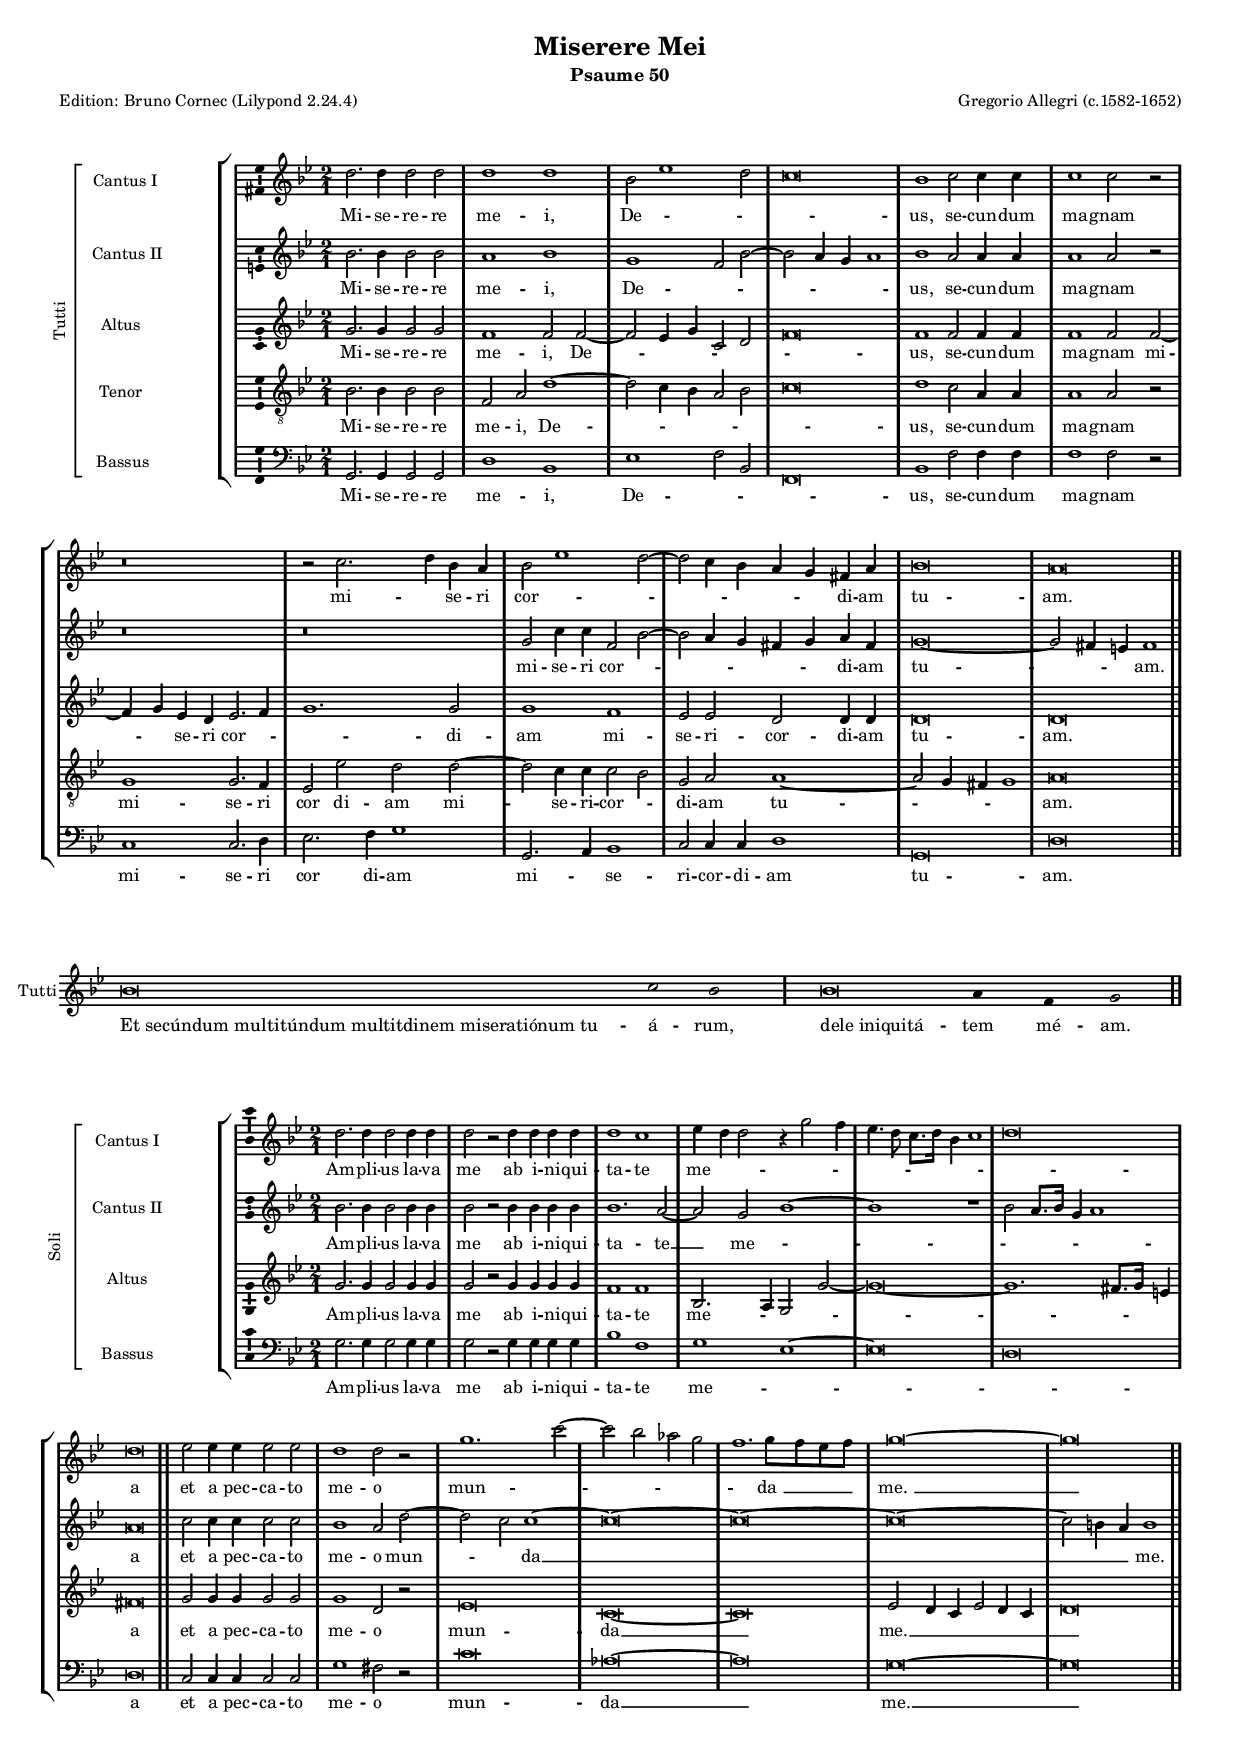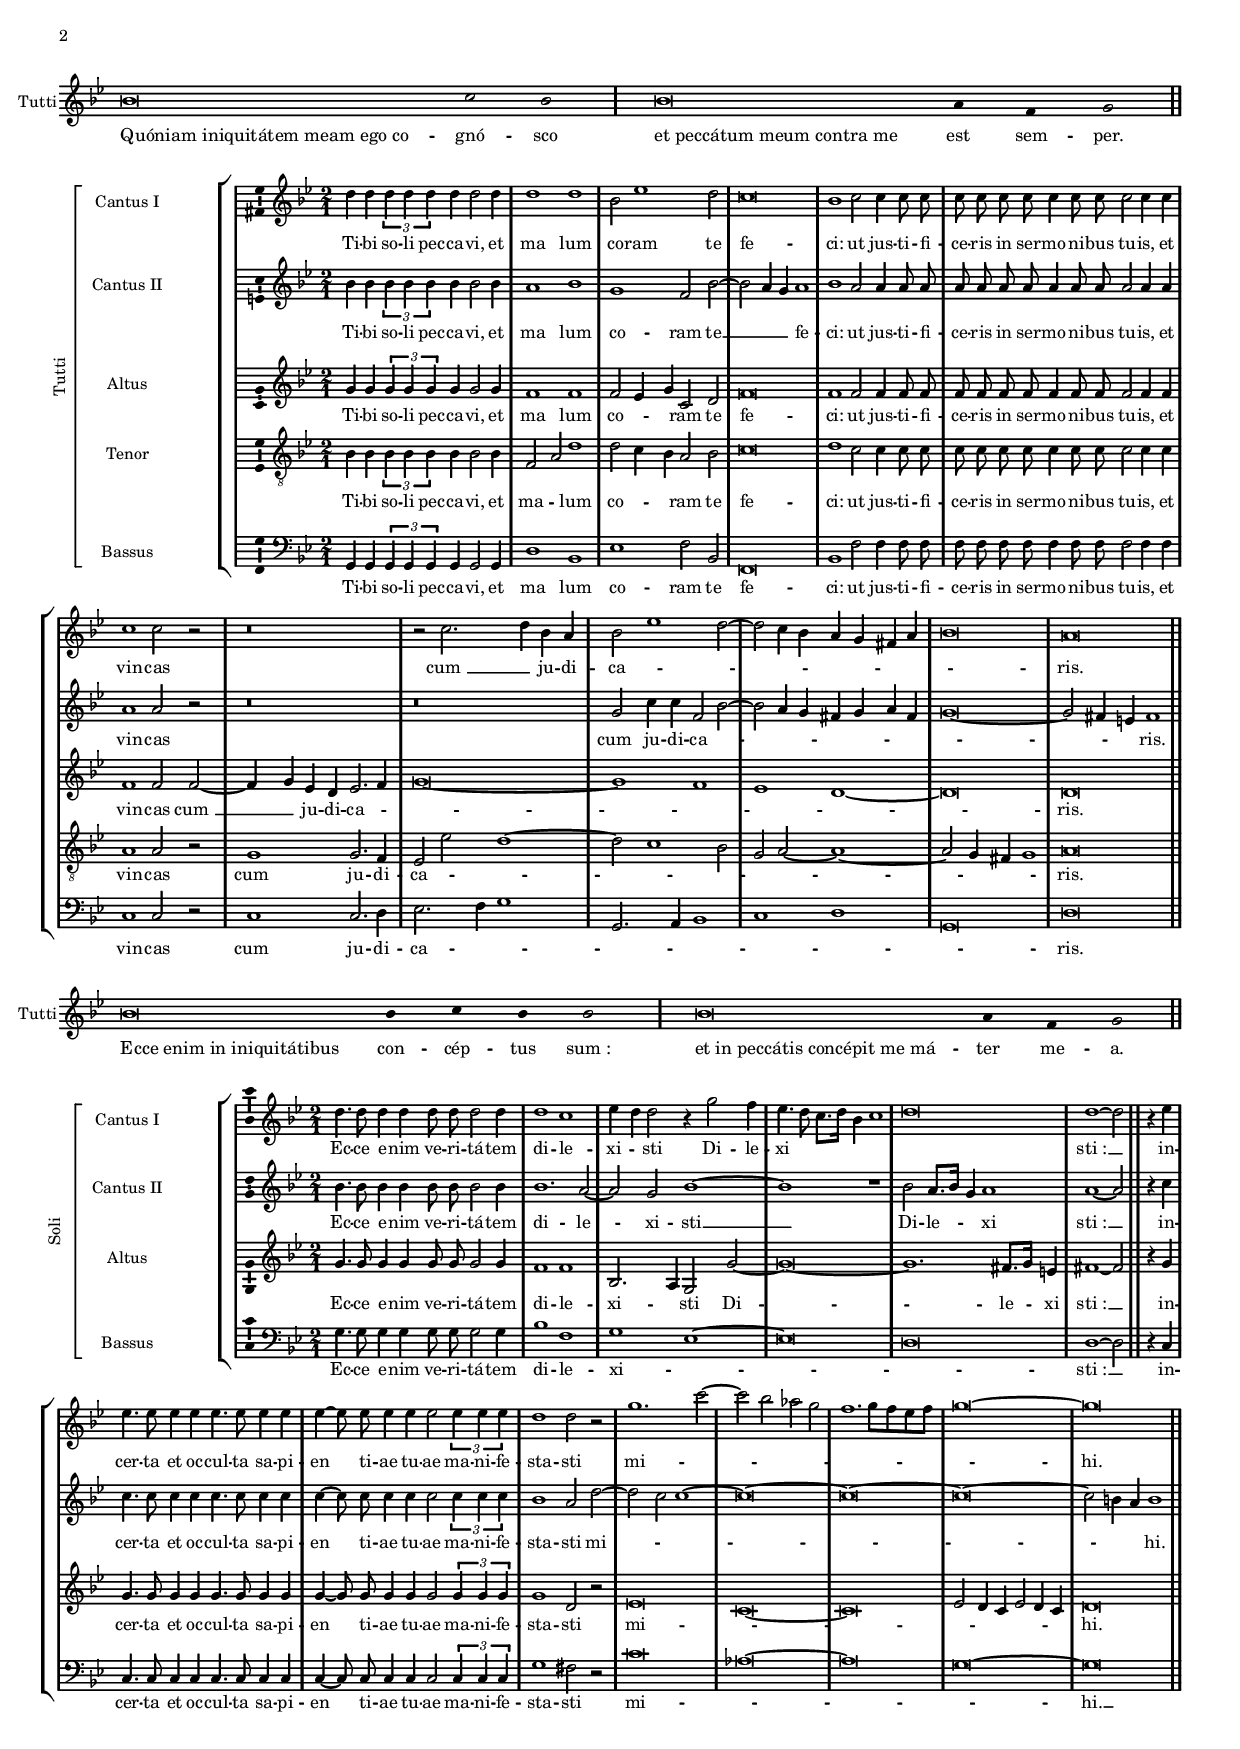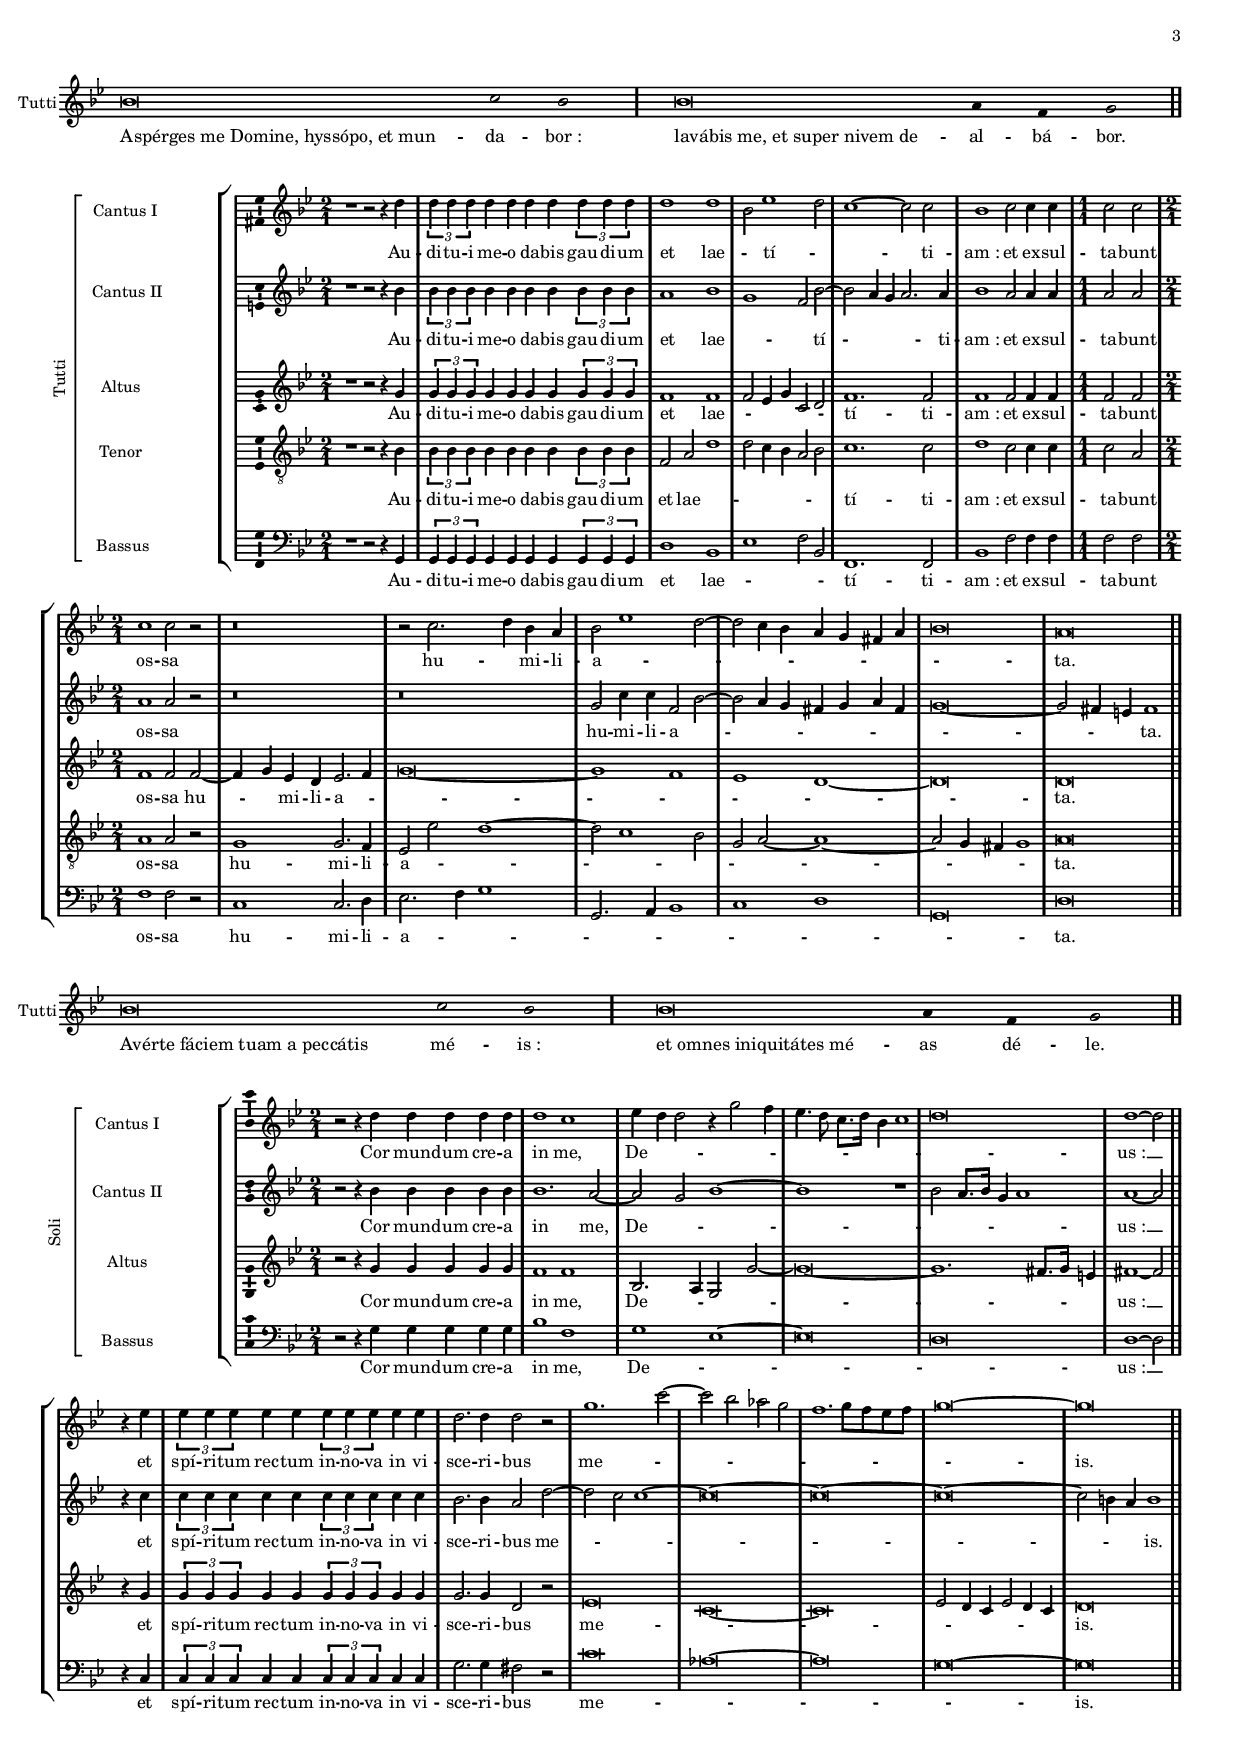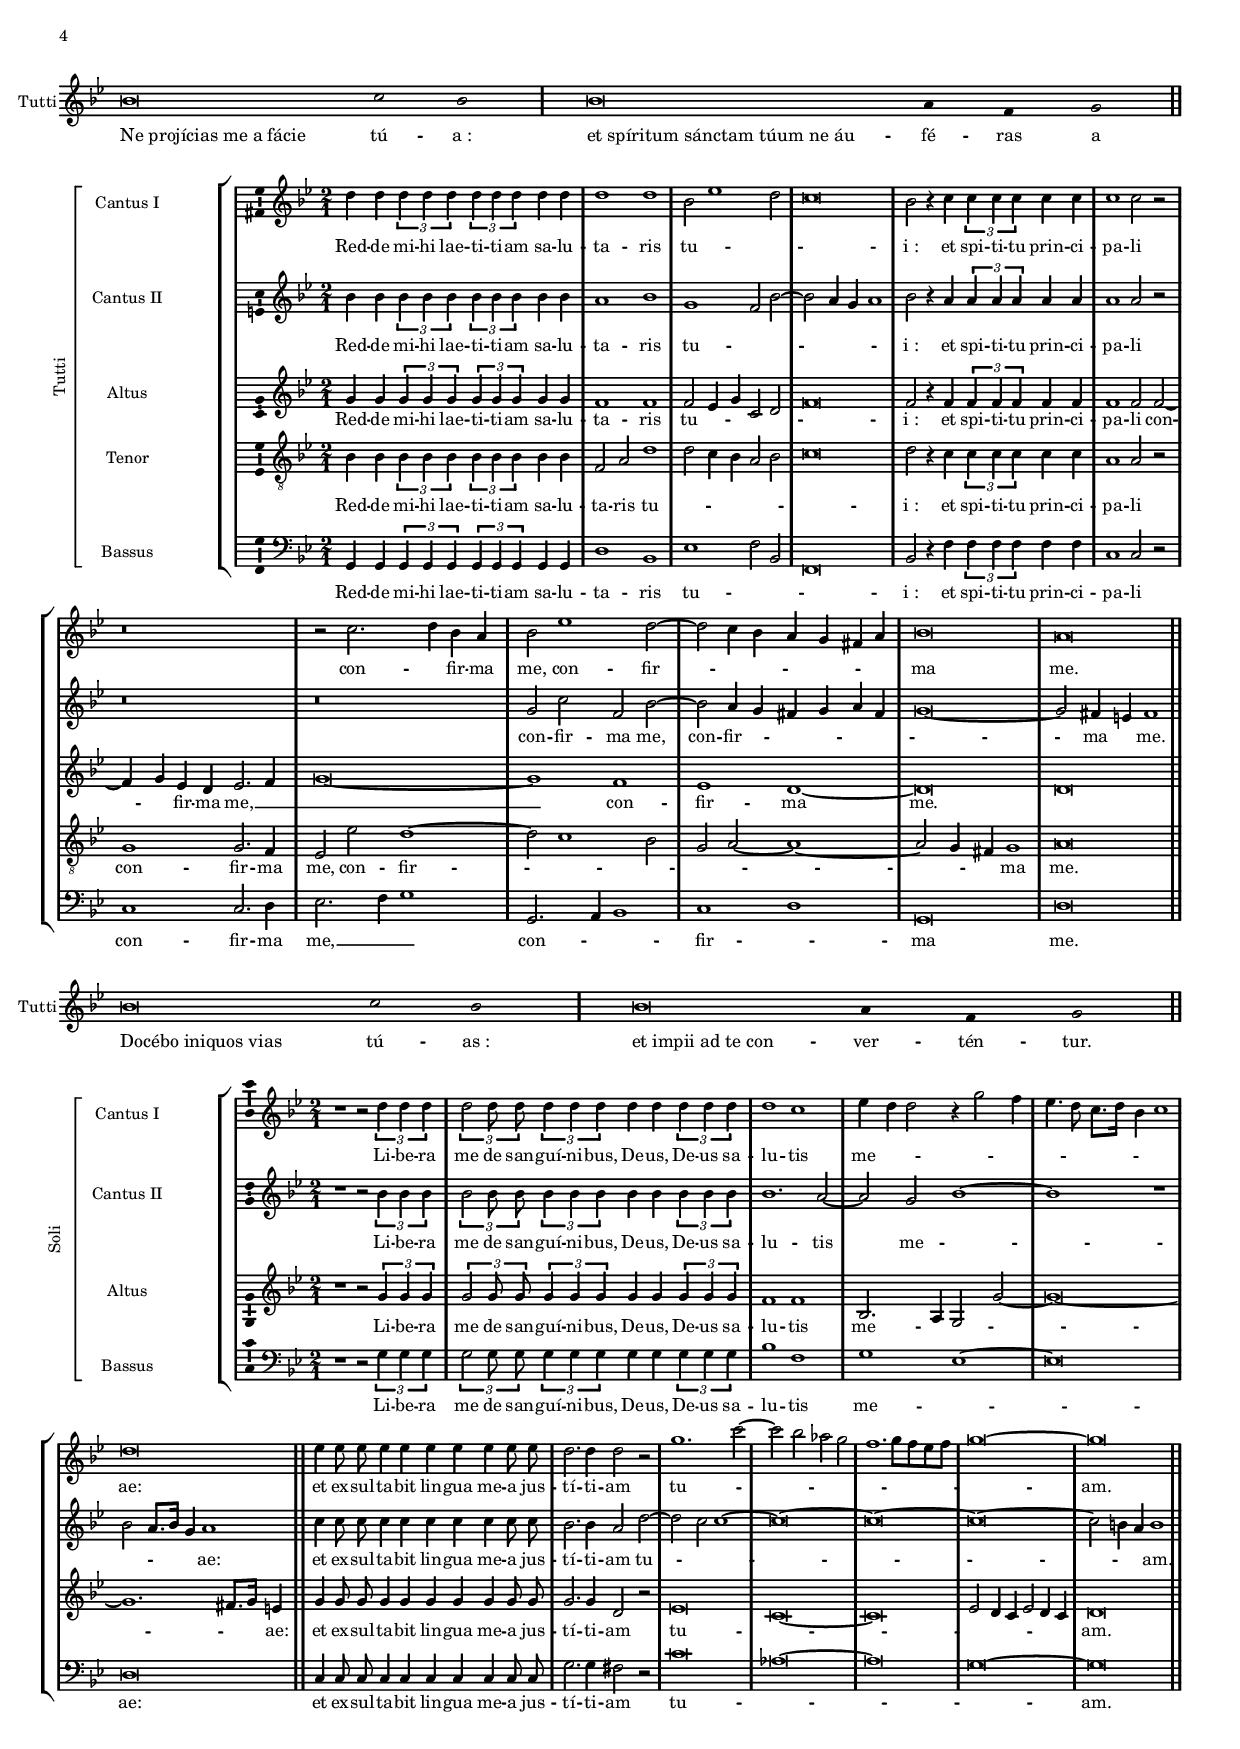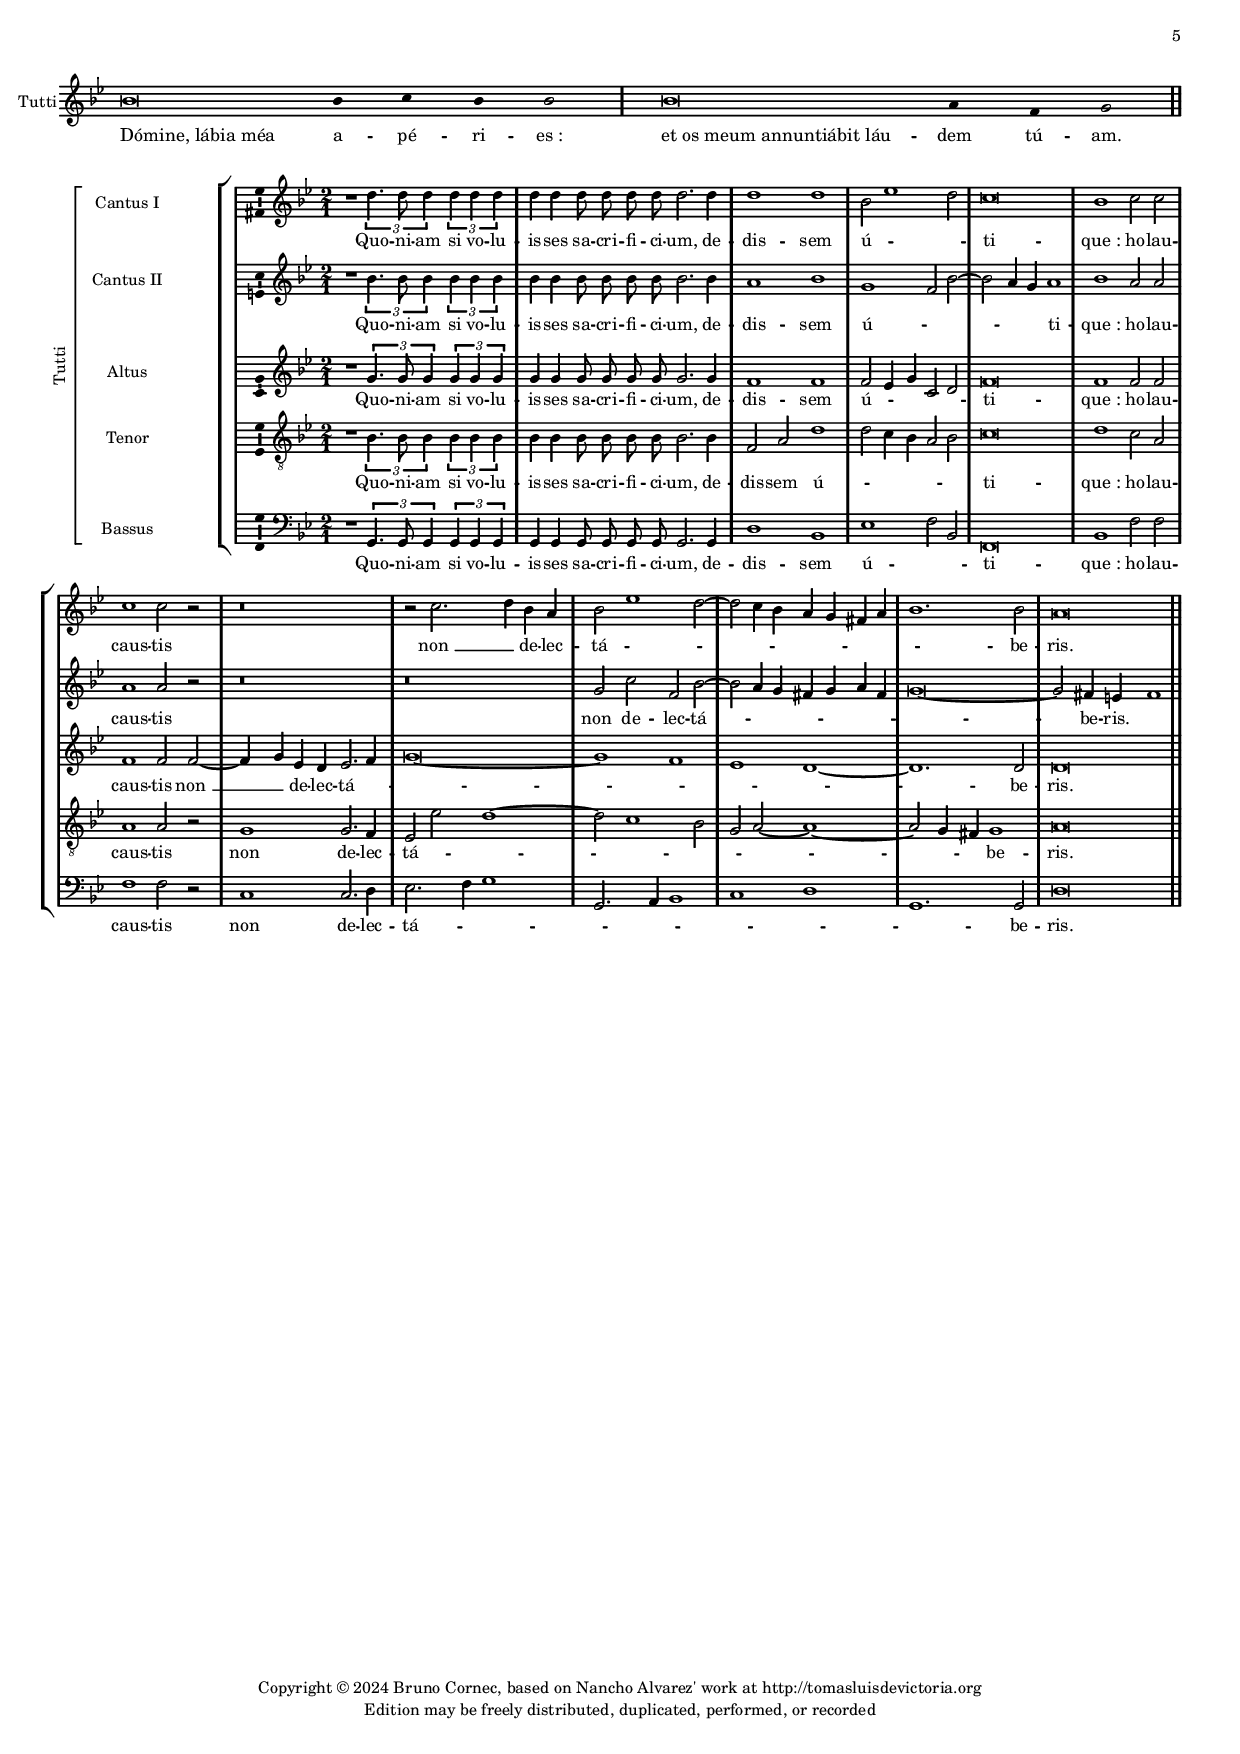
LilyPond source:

\version "2.24.2"
\pointAndClickOff
\include "gregorian.ly"
\include "italiano.ly"

#(define pieceArranger (string-append "Edition: Bruno Cornec (Lilypond " (lilypond-version) ")"))

\header {
    title = "Miserere Mei"
	subtitle = "Psaume 50"
	poet = \pieceArranger
	composer="Gregorio Allegri (c.1582-1652)"
	%opus = " "
    
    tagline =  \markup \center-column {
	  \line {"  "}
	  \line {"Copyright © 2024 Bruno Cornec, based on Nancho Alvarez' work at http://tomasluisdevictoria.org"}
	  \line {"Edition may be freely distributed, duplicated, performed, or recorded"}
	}
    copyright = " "
    }

#(set-global-staff-size 14)

\layout {
    \context { \Score
        skipBars = ##t
        autoBeaming = ##f
        }
    }

\markup \vspace #1 % change this value accordingly

global={ \key sol \minor \time 2/1 }
incipitwidth = 6

CICantusIVI=\relative do''{
  re2. re4 re2 re |
  re1 re |
  sib2 mib1 re2 |
  do\breve |
  sib1 do2 do4 do |
  do1 do2 r2 |
  r\breve
  r2 do2. re4 sib la |
  sib2 mib1 re2~ |
  re2 do4 sib la sol fad la |
  sib\breve |
  la\breve \bar "||" |
}

CICantusIIVI=\relative do''{
  sib2. sib4 sib2 sib |
  la1 sib1 |
  sol1 fa2 sib2~ |
  sib2 la4 sol la1 |
  sib1 la2 la4 la |
  la1 la2 r2 |
  r\breve |
  r\breve |
  sol2 do4 do fa,2 sib~ |
  sib2 la4 sol fad sol la fad |
  sol\breve~ |
  sol2 fad4 mi fad1 |
  }

CIAltusVI=\relative re'{
  sol2. sol4 sol2 sol |
  fa1 fa2 fa2~ |
  fa2 mib4 sol do,2 re |
  fa\breve |
  fa1 fa2 fa4 fa fa1 fa2 fa2~ |
  fa4 sol mib re mib2. fa4 |
  sol1. sol2 |
  sol1 fa |
  mib2 mib re re4 re |
  re\breve |
  re\breve |
  }

CITenorVI=\relative do'{
  sib2. sib4 sib2 sib |
  fa2 la re1~ |
  re2 do4 sib la2 sib |
  do\breve |
  re1 do2 la4 la |
  la1 la2 r|
  sol1 sol2. fa4 |
  mib2 mib' re re~ |
  re do4 do do2 sib |
  sol2 la la1~ |
  la2 sol4 fad sol1 |
  la\breve
	}
CIBassusVI=\relative do'{
  sol,2. sol4 sol2 sol |
  re'1 sib |
  mib1 fa2 sib, |
  fa\breve |
  sib1 fa'2 fa4 fa |
  fa1 fa2 r |
  do1 do2. re4 |
  mib2. fa4 sol1 |
  sol,2. la4 sib1 |
  do2 do4 do re1 |
  sol,\breve |
  re'\breve |
}

TCICantusIVI=\lyricmode{\set ignoreMelismata = ##t
"Mi" -- se -- "re" -- re me -- "i," 
De --\skip1 \skip1 \skip1 "us," 
se -- cun -- dum ma -- gnam
mi -- \skip1 se -- ri "cor" --\skip1 \skip1 \skip1 \skip1 \skip1 \skip1 \skip1 di -- "am" tu -- "am."
}
TCICantusIIVI=\lyricmode{\set ignoreMelismata = ##t
"Mi" -- se -- "re" -- re me -- "i,"
De --\skip1 \skip1 \skip1 \skip1 \skip1 \skip1 "us,"
se -- cun -- dum ma -- gnam
mi -- se -- ri "cor" --\skip1 \skip1 \skip1 \skip1 \skip1 \skip1 di -- "am" tu -- \skip1 \skip1 \skip1 "am."
}
TCIAltusVI=\lyricmode{\set ignoreMelismata = ##t
"Mi" -- se -- "re" -- re me -- "i," 
De --\skip1 \skip1 \skip1 \skip1 \skip1 \skip1 "us," 
se -- cun -- dum ma -- gnam
mi -- \skip1 \skip1 se -- ri "cor" --\skip1 \skip1 di -- "am" mi -- se -- ri -- cor -- di -- am tu -- "am."
}
TCITenorVI=\lyricmode{\set ignoreMelismata = ##t
"Mi" -- se -- "re" -- re me -- "i," 
De --\skip1 \skip1 \skip1 \skip1 \skip1 \skip1 "us," 
se -- cun -- dum ma -- gnam
mi -- se -- ri "cor" di -- "am" mi -- \skip1 se -- ri -- cor -- \skip1 di -- am tu -- \skip1 \skip1 \skip1 \skip1 "am."
}
TCIBassusVI=\lyricmode{\set ignoreMelismata = ##t
"Mi" -- se -- "re" -- re me -- "i," 
De -- \skip1 \skip1 \skip1 "us," 
se -- cun -- dum ma -- gnam
mi -- se -- ri "cor" di -- "am" mi -- \skip1 se -- ri -- cor -- di -- am tu -- "am."
}

CIICantusIVIII=\relative do''{
  re2. re4 re2 re4 re |
  re2 r2 re4 re re re|
  re1 do |
  mib4 re re2 r4 sol2 fa4 |
  mib4. re8 do8.[ re16] sib4 do1 |
  re\breve
  re\breve \bar "||" |
  mib2 mib4 mib mib2 mib2 |
  re1 re2 r|
  sol1. do2~
  do2 sib lab sol |
  fa1. sol8[ fa mib fa] |
  sol\breve~ |
  sol\breve \bar "||" |
}

CIICantusIIVIII=\relative do''{
  sib2. sib4 sib2 sib4 sib |
  sib2 r2 sib4 sib sib sib|
  sib1. la2~ |
  la2 sol sib1~ |
  sib1 r1 |
  sib2 la8.[ sib16] sol4 la1 |
  la\breve |
  do2 do4 do do2 do2 |
  sib1 la2 re~ |
  re do do1~ |
  do\breve~ |
  do\breve~ |
  do\breve~ |
  do2 si4 la si1 |
  }

CIIAltusVIII=\relative re'{
  sol2. sol4 sol2 sol4 sol |
  sol2 r2 sol4 sol sol sol|
  fa1 fa |
  sib,2. la4 sol2 sol'2~ |
  sol\breve~ |
  sol1. fad8.[ sol16] mi4 |
  fad\breve |
  sol2 sol4 sol sol2 sol2 |
  sol1 re2 r |
  mib\breve |
  do\breve~ |
  do\breve |
  mib2 re4 do mib2 re4 do |
  re\breve |
  }

CIIBassusVIII=\relative do'{
  sol2. sol4 sol2 sol4 sol |
  sol2 r2 sol4 sol sol sol|
  sib1 fa |
  sol1 mib~ |
  mib\breve |
  re\breve |
  re\breve |
  do2 do4 do do2 do2 |
  sol'1 fad2 r |
  do'\breve |
  lab\breve~ |
  lab\breve |
  sol\breve~ |
  sol\breve |
}

TCIICantusIVIII=\lyricmode{\set ignoreMelismata = ##t
Am -- pli -- us la -- va me 
ab i -- ni -- qui -- ta -- te me --\skip1 \skip1 \skip1 \skip1 \skip1 \skip1 \skip1 \skip1 \skip1 \skip1 \skip1 "a" 
et a pec -- "ca" -- to me -- o 
mun --\skip1 \skip1 \skip1 \skip1 \skip1 \skip1 "da " __\skip1 \skip1 \skip1 "me. " __\skip1
}

TCIICantusIIVIII=\lyricmode{\set ignoreMelismata = ##t
Am -- pli -- us la -- va me 
ab i -- ni -- qui -- ta -- te __\skip1 me --\skip1 \skip1 \skip1 \skip1 \skip1 \skip1 \skip1 "a" 
et a pec -- "ca" -- to me -- o 
mun --\skip1 \skip1 da __\skip1 \skip1 \skip1 \skip1 \skip1 \skip1 "me."
}

TCIIAltusVIII=\lyricmode{\set ignoreMelismata = ##t
Am -- pli -- us la -- va me 
ab i -- ni -- qui -- ta -- te me --\skip1 \skip1 \skip1 \skip1 \skip1 \skip1 \skip1 \skip1 "a" 
et a pec -- "ca" -- to me -- o 
mun -- da __\skip1 "me." __\skip1 \skip1 \skip1 \skip1 \skip1 \skip1
}

TCIIBassusVIII=\lyricmode{\set ignoreMelismata = ##t
Am -- pli -- us la -- va me 
ab i -- ni -- qui -- ta -- te me --\skip1 \skip1 \skip1 "a" 
et a pec -- "ca" -- to me -- o 
mun -- da __\skip1 "me." __\skip1
}

CICantusIVV=\relative do''{
  re4 re \tuplet 3/2 { re4 re re } re4 re2 re4 |
  re1 re |
  sib2 mib1 re2 |
  do\breve |
  sib1 do2 do4 do8 do |
  do8 do do do do4 do8 do do2 do4 do |
  do1 do2 r2 |
  r\breve
  r2 do2. re4 sib la |
  sib2 mib1 re2~ |
  re2 do4 sib la sol fad la |
  sib\breve |
  la\breve \bar "||" |
}

CICantusIIVV=\relative do''{
  sib4 sib \tuplet 3/2 { sib4 sib sib } sib4 sib2 sib4 |
  la1 sib |
  sol1 fa2 sib2~ |
  sib2 la4 sol la1 |
  sib1 la2 la4 la8 la |
  la8 la la la la4 la8 la la2 la4 la |
  la1 la2 r2 |
  r\breve |
  r\breve |
  sol2 do4 do fa,2 sib~ |
  sib2 la4 sol fad sol la fad |
  sol\breve~ |
  sol2 fad4 mi fad1 |
  }

CIAltusVV=\relative re'{
  sol4 sol \tuplet 3/2 { sol4 sol sol } sol4 sol2 sol4 |
  fa1 fa |
  fa2 mib4 sol do,2 re |
  fa\breve |
  fa1 fa2 fa4 fa8 fa|
  fa8 fa fa fa fa4 fa8 fa fa2 fa4 fa |
  fa1 fa2 fa~ |
  fa4 sol mib re mib2. fa4 |
  sol\breve~ |
  sol1 fa |
  mib1 re1~ |
  re\breve |
  re\breve |
  }

CITenorVV=\relative do'{
  sib4 sib \tuplet 3/2 { sib4 sib sib } sib4 sib2 sib4 |
  fa2 la re1 |
  re2 do4 sib la2 sib |
  do\breve |
  re1 do2 do4 do8 do |
  do8 do do do do4 do8 do do2 do4 do |
  la1 la2 r|
  sol1 sol2. fa4 |
  mib2 mib' re1~ |
  re2 do1 sib2 |
  sol2 la~ la1~ |
  la2 sol4 fad sol1 |
  la\breve
	}
CIBassusVV=\relative do'{
  sol,4 sol \tuplet 3/2 { sol4 sol sol } sol4 sol2 sol4 |
  re'1 sib |
  mib1 fa2 sib, |
  fa\breve |
  sib1 fa'2 fa4 fa8 fa|
  fa8 fa fa fa fa4 fa8 fa fa2 fa4 fa |
  do1 do2 r |
  do1 do2. re4 |
  mib2. fa4 sol1 |
  sol,2. la4 sib1 |
  do1 re1 |
  sol,\breve |
  re'\breve |
}

TCICantusIVV=\lyricmode{\set ignoreMelismata = ##t
"Ti" -- bi so -- li pec -- "ca" -- "vi," et ma lum co -- ram te fe -- "ci:"
ut jus -- ti -- fi -- ce -- ris in ser -- "mo" -- ni -- bus tu -- "is," et vin -- cas
"cum " __\skip1 ju -- di -- "ca" --\skip1 \skip1 \skip1 \skip1 \skip1 \skip1 \skip1 \skip1 \skip1 \skip1 "ris."
}
TCICantusIIVV=\lyricmode{\set ignoreMelismata = ##t
"Ti" -- bi so -- li pec -- "ca" -- "vi," et ma lum co -- ram te __\skip1 \skip1 \skip1 fe -- "ci:"
ut jus -- ti -- fi -- ce -- ris in ser -- "mo" -- ni -- bus tu -- "is," et vin -- cas
"cum " ju -- di -- "ca" --\skip1 \skip1 \skip1 \skip1 \skip1 \skip1 \skip1 \skip1 \skip1 \skip1 \skip1 \skip1 "ris."
}
TCIAltusVV=\lyricmode{\set ignoreMelismata = ##t
"Ti" -- bi so -- li pec -- "ca" -- "vi," et ma lum co -- \skip1 \skip1 ram te fe -- "ci:"
ut jus -- ti -- fi -- ce -- ris in ser -- "mo" -- ni -- bus tu -- "is," et vin -- cas
"cum " __\skip1 \skip1 ju -- di -- "ca" --\skip1 \skip1 \skip1 \skip1 \skip1 \skip1 \skip1 "ris."
}
TCITenorVV=\lyricmode{\set ignoreMelismata = ##t
"Ti" -- bi so -- li pec -- "ca" -- "vi," et ma -- \skip1 lum co -- \skip1 \skip1 ram te fe -- "ci:"
ut jus -- ti -- fi -- ce -- ris in ser -- "mo" -- ni -- bus tu -- "is," et vin -- cas
"cum " ju -- di -- "ca" --\skip1 \skip1 \skip1 \skip1 \skip1 \skip1 \skip1 \skip1 \skip1 \skip1 \skip1 \skip1 "ris."
}
TCIBassusVV=\lyricmode{\set ignoreMelismata = ##t
"Ti" -- bi so -- li pec -- "ca" -- "vi," et ma lum co -- ram te fe -- "ci:"
ut jus -- ti -- fi -- ce -- ris in ser -- "mo" -- ni -- bus tu -- "is," et vin -- cas
"cum " ju -- di -- "ca" --\skip1 \skip1 \skip1 \skip1 \skip1 \skip1 \skip1 \skip1 "ris."
}

CIICantusIVVII=\relative do''{
  re4. re8 re4 re re8 re re2 re4 |
  re1 do |
  mib4 re re2 r4 sol2 fa4 |
  mib4. re8 do8.[ re16] sib4 do1 |
  re\breve
  re1~ re2 \bar "||" |
  r4 mib mib4. mib8 mib4 mib mib4. mib8 mib4 mib mib4~ |
  mib8 mib8 mib4 mib mib2 \tuplet 3/2 { mib4 mib mib } |
  re1 re2 r|
  sol1. do2~
  do2 sib lab sol |
  fa1. sol8[ fa mib fa] |
  sol\breve~ |
  sol\breve \bar "||" |
}

CIICantusIIVVII=\relative do''{
  sib4. sib8 sib4 sib sib8 sib sib2 sib4 |
  sib1. la2~ |
  la2 sol sib1~ |
  sib1 r1 |
  sib2 la8.[ sib16] sol4 la1 |
  la1~ la2 |
  r4 do do4. do8 do4 do do4. do8 do4 do do4~ |
  do8 do8 do4 do do2 \tuplet 3/2 { do4 do do } |
  sib1 la2 re~ |
  re do do1~ |
  do\breve~ |
  do\breve~ |
  do\breve~ |
  do2 si4 la si1 |
}

CIIAltusVVII=\relative re'{
  sol4. sol8 sol4 sol sol8 sol sol2 sol4 |
  fa1 fa |
  sib,2. la4 sol2 sol'2~ |
  sol\breve~ |
  sol1. fad8.[ sol16] mi4 |
  fad1~ fad2 |
  r4 sol sol4. sol8 sol4 sol sol4. sol8 sol4 sol sol4~ |
  sol8 sol8 sol4 sol sol2 \tuplet 3/2 { sol4 sol sol } |
  sol1 re2 r |
  mib\breve |
  do\breve~ |
  do\breve |
  mib2 re4 do mib2 re4 do |
  re\breve |
}

CIIBassusVVII=\relative do'{
  sol4. sol8 sol4 sol sol8 sol sol2 sol4 |
  sib1 fa |
  sol1 mib~ |
  mib\breve |
  re\breve |
  re1~ re2 |
  r4 do do4. do8 do4 do do4. do8 do4 do do4~ |
  do8 do8 do4 do do2 \tuplet 3/2 { do4 do do } |
  sol'1 fad2 r |
  do'\breve |
  lab\breve~ |
  lab\breve |
  sol\breve~ |
  sol\breve |
}

TCIICantusIVVII=\lyricmode{\set ignoreMelismata = ##t
"Ec" -- ce e -- nim ve -- ri -- "tá" -- tem di -- le -- xi -- \skip1 sti 
Di -- le -- xi\skip1 \skip1 \skip1 \skip1 \skip1 \skip1 "sti :" __\skip1
in -- cer -- ta et oc -- cul -- ta sa -- pi -- en \skip1 -- ti -- ae tu -- ae ma -- ni -- fe -- "sta" -- sti 
mi --\skip1 \skip1 \skip1 \skip1 \skip1 \skip1 \skip1 \skip1 \skip1 \skip1 \skip1 "hi."
}
TCIICantusIIVVII=\lyricmode{\set ignoreMelismata = ##t
"Ec" -- ce e -- nim ve -- ri -- "tá" -- tem di -- le -- \skip1 xi -- sti __\skip1
Di -- le -- \skip1 \skip1 xi "sti :" __\skip1
in -- cer -- ta et oc -- cul -- ta sa -- pi -- en \skip1 -- ti -- ae tu -- ae ma -- ni -- fe -- "sta" -- sti 
mi --\skip1 \skip1 \skip1 \skip1 \skip1 \skip1 \skip1 \skip1 \skip1 "hi."
}
TCIIAltusVVII=\lyricmode{\set ignoreMelismata = ##t
"Ec" -- ce e -- nim ve -- ri -- "tá" -- tem di -- le -- xi -- \skip1 sti 
Di -- \skip1 \skip1 le -- \skip1 xi "sti :" __\skip1
in -- cer -- ta et oc -- cul -- ta sa -- pi -- en \skip1 -- ti -- ae tu -- ae ma -- ni -- fe -- "sta" -- sti 
mi --\skip1 \skip1 \skip1 \skip1 \skip1 \skip1 \skip1 \skip1 "hi."
}
TCIIBassusVVII=\lyricmode{\set ignoreMelismata = ##t
"Ec" -- ce e -- nim ve -- ri -- "tá" -- tem di -- le -- xi -- \skip1 \skip1 \skip1 "sti :" __\skip1 
in -- cer -- ta et oc -- cul -- ta sa -- pi -- en \skip1 -- ti -- ae tu -- ae ma -- ni -- fe -- "sta" -- sti 
mi --\skip1 \skip1 \skip1 "hi." __\skip1
}

CICantusIVIX=\relative do''{
  r1 r2 r4 re4 | 
  \tuplet 3/2 { re4 re re } re4 re re re \tuplet 3/2 { re4 re re }|
  re1 re |
  sib2 mib1 re2 |
  do1~ do2 do |
  sib1 do2 do4 do  |
  \time 1/1 do2 do |
  \time 2/1 do1 do2 r2 |
  r\breve
  r2 do2. re4 sib la |
  sib2 mib1 re2~ |
  re2 do4 sib la sol fad la |
  sib\breve |
  la\breve \bar "||" |
}

CICantusIIVIX=\relative do''{
  r1 r2 r4 sib4 | 
  \tuplet 3/2 { sib4 sib sib } sib4 sib sib sib \tuplet 3/2 { sib4 sib sib }|
  la1 sib |
  sol1 fa2 sib2~ |
  sib2 la4 sol la2. la4 |
  sib1 la2 la4 la  |
  \time 1/1 la2 la |
  \time 2/1 la1 la2 r2 |
  r\breve |
  r\breve |
  sol2 do4 do fa,2 sib~ |
  sib2 la4 sol fad sol la fad |
  sol\breve~ |
  sol2 fad4 mi fad1 |
  }

CIAltusVIX=\relative re'{
  r1 r2 r4 sol4 | 
  \tuplet 3/2 { sol4 sol sol } sol4 sol sol sol \tuplet 3/2 { sol4 sol sol }|
  fa1 fa |
  fa2 mib4 sol do,2 re |
  fa1. fa2 |
  fa1 fa2 fa4 fa  |
  \time 1/1 fa2 fa |
  \time 2/1 fa1 fa2 fa~ |
  fa4 sol mib re mib2. fa4 |
  sol\breve~ |
  sol1 fa |
  mib1 re1~ |
  re\breve |
  re\breve |
  }

CITenorVIX=\relative do'{
  r1 r2 r4 sib4 | 
  \tuplet 3/2 { sib4 sib sib } sib4 sib sib sib \tuplet 3/2 { sib4 sib sib }|
  fa2 la re1 |
  re2 do4 sib la2 sib |
  do1. do2 |
  re1 do2 do4 do  |
  \time 1/1 do2 la |
  \time 2/1 la1 la2 r2 |
  sol1 sol2. fa4 |
  mib2 mib' re1~ |
  re2 do1 sib2 |
  sol2 la~ la1~ |
  la2 sol4 fad sol1 |
  la\breve
	}
CIBassusVIX=\relative do'{
  r1 r2 r4 sol,4 | 
  \tuplet 3/2 { sol4 sol sol } sol4 sol sol sol \tuplet 3/2 { sol4 sol sol }|
  re'1 sib |
  mib1 fa2 sib, |
  fa1. fa2 |
  sib1 fa'2 fa4 fa  |
  \time 1/1 fa2 fa |
  \time 2/1 fa1 fa2 r2 |
  do1 do2. re4 |
  mib2. fa4 sol1 |
  sol,2. la4 sib1 |
  do1 re1 |
  sol,\breve |
  re'\breve |
}

TCICantusIVIX=\lyricmode{\set ignoreMelismata = ##t
"Au" -- di -- tu -- i me -- o da -- bis "gau" -- di -- um 
et "lae" --\skip1 "tí" --\skip1 \skip1 \skip1 ti -- "am :" 
et ex -- sul -- ta -- bunt os -- sa
hu --\skip1 mi -- li -- "a" --\skip1 \skip1 \skip1 \skip1 \skip1 \skip1 \skip1 \skip1 \skip1 \skip1 "ta."
}
TCICantusIIVIX=\lyricmode{\set ignoreMelismata = ##t
"Au" -- di -- tu -- i me -- o da -- bis "gau" -- di -- um 
et "lae" --\skip1 \skip1 "tí" --\skip1 \skip1 \skip1 \skip1 ti -- "am :" 
et ex -- sul -- ta -- bunt os -- sa
hu -- mi -- li -- "a" --\skip1 \skip1 \skip1 \skip1 \skip1 \skip1 \skip1 \skip1 \skip1 \skip1 \skip1 \skip1 "ta."
}
TCIAltusVIX=\lyricmode{\set ignoreMelismata = ##t
"Au" -- di -- tu -- i me -- o da -- bis "gau" -- di -- um 
et "lae" --\skip1 \skip1 \skip1 \skip1 \skip1 "tí" -- ti -- "am :" 
et ex -- sul -- ta -- bunt os -- sa
hu --\skip1 \skip1 mi -- li -- "a" --\skip1 \skip1 \skip1 \skip1 \skip1 \skip1 \skip1 "ta."
}
TCITenorVIX=\lyricmode{\set ignoreMelismata = ##t
"Au" -- di -- tu -- i me -- o da -- bis "gau" -- di -- um 
et "lae" --\skip1 \skip1 \skip1 \skip1 \skip1 \skip1 "tí" -- ti -- "am :" 
et ex -- sul -- ta -- bunt os -- sa
hu -- mi -- li -- "a" --\skip1 \skip1 \skip1 \skip1 \skip1 \skip1 \skip1 \skip1 \skip1 \skip1 \skip1 \skip1 "ta."
}
TCIBassusVIX=\lyricmode{\set ignoreMelismata = ##t
"Au" -- di -- tu -- i me -- o da -- bis "gau" -- di -- um 
et "lae" --\skip1 \skip1 \skip1 "tí" -- ti -- "am :" 
et ex -- sul -- ta -- bunt os -- sa
hu -- mi -- li -- "a" --\skip1 \skip1 \skip1 \skip1 \skip1 \skip1 \skip1 \skip1 "ta."
}

CIICantusIVXI=\relative do''{
  r2 r4 re re re re re |
  re1 do |
  mib4 re re2 r4 sol2 fa4 |
  mib4. re8 do8.[ re16] sib4 do1 |
  re\breve
  re1~ re2 \bar "||" |
  r4 mib \tuplet 3/2 { mib4 mib mib } mib4 mib \tuplet 3/2 { mib4 mib mib } mib4 mib |
  re2. re4 re2 r2|
  sol1. do2~
  do2 sib lab sol |
  fa1. sol8[ fa mib fa] |
  sol\breve~ |
  sol\breve \bar "||" |
}

CIICantusIIVXI=\relative do''{
  r2 r4 sib sib sib sib sib |
  sib1. la2~ |
  la2 sol sib1~ |
  sib1 r1 |
  sib2 la8.[ sib16] sol4 la1 |
  la1~ la2 |
  r4 do \tuplet 3/2 { do4 do do } do4 do \tuplet 3/2 { do4 do do } do4 do |
  sib2. sib4 la2 re~ |
  re do do1~ |
  do\breve~ |
  do\breve~ |
  do\breve~ |
  do2 si4 la si1 |
}

CIIAltusVXI=\relative re'{
  r2 r4 sol sol sol sol sol |
  fa1 fa |
  sib,2. la4 sol2 sol'2~ |
  sol\breve~ |
  sol1. fad8.[ sol16] mi4 |
  fad1~ fad2 |
  r4 sol \tuplet 3/2 { sol4 sol sol } sol4 sol \tuplet 3/2 { sol4 sol sol } sol4 sol |
  sol2. sol4 re2 r |
  mib\breve |
  do\breve~ |
  do\breve |
  mib2 re4 do mib2 re4 do |
  re\breve |
}

CIIBassusVXI=\relative do'{
  r2 r4 sol sol sol sol sol |
  sib1 fa |
  sol1 mib~ |
  mib\breve |
  re\breve |
  re1~ re2 |
  r4 do \tuplet 3/2 { do4 do do } do4 do \tuplet 3/2 { do4 do do } do4 do |
  sol'2. sol4 fad2 r |
  do'\breve |
  lab\breve~ |
  lab\breve |
  sol\breve~ |
  sol\breve |
}

TCIICantusIVXI=\lyricmode{\set ignoreMelismata = ##t
"Cor" mun -- dum cre -- a in "me," De --\skip1 \skip1 \skip1 \skip1 \skip1 \skip1 \skip1 \skip1 \skip1 \skip1 \skip1 "us :" __\skip1 
et "spí" -- ri -- tum rec -- tum in -- no -- va in vi -- "sce" -- ri -- bus me --\skip1 \skip1 \skip1 \skip1 \skip1 \skip1 \skip1 \skip1 \skip1 \skip1 \skip1 "is."
}
TCIICantusIIVXI=\lyricmode{\set ignoreMelismata = ##t
"Cor" mun -- dum cre -- a in "me," De --\skip1 \skip1 \skip1 \skip1 \skip1 \skip1 \skip1 \skip1 "us :" __\skip1 
et "spí" -- ri -- tum rec -- tum in -- no -- va in vi -- "sce" -- ri -- bus me --\skip1 \skip1 \skip1 \skip1 \skip1 \skip1 \skip1 \skip1 \skip1 "is."
}
TCIIAltusVXI=\lyricmode{\set ignoreMelismata = ##t
"Cor" mun -- dum cre -- a in "me," De --\skip1 \skip1 \skip1 \skip1 \skip1 \skip1 \skip1 \skip1 "us :" __\skip1 
et "spí" -- ri -- tum rec -- tum in -- no -- va in vi -- "sce" -- ri -- bus me --\skip1 \skip1 \skip1 \skip1 \skip1 \skip1 \skip1 \skip1 "is."
}
TCIIBassusVXI=\lyricmode{\set ignoreMelismata = ##t
"Cor" mun -- dum cre -- a in "me," De --\skip1 \skip1 \skip1 "us :" __\skip1 
et "spí" -- ri -- tum rec -- tum in -- no -- va in vi -- "sce" -- ri -- bus me --\skip1 \skip1 \skip1 "is."
}

CICantusIVXIII=\relative do''{
  re4 re \tuplet 3/2 { re4 re re } \tuplet 3/2 { re4 re re } re4 re |
  re1 re |
  sib2 mib1 re2 |
  do\breve |
  sib2 r4 do \tuplet 3/2 { do4 do do } do4 do |
  do1 do2 r2 |
  r\breve
  r2 do2. re4 sib la |
  sib2 mib1 re2~ |
  re2 do4 sib la sol fad la |
  sib\breve |
  la\breve \bar "||" |
}

CICantusIIVXIII=\relative do''{
  sib4 sib \tuplet 3/2 { sib4 sib sib } \tuplet 3/2 { sib4 sib sib } sib4 sib |
  la1 sib |
  sol1 fa2 sib2~ |
  sib2 la4 sol la1 |
  sib2 r4 la \tuplet 3/2 { la4 la la } la4 la |
  la1 la2 r2 |
  r\breve |
  r\breve |
  sol2 do fa, sib~ |
  sib2 la4 sol fad sol la fad |
  sol\breve~ |
  sol2 fad4 mi fad1 |
  }

CIAltusVXIII=\relative re'{
  sol4 sol \tuplet 3/2 { sol4 sol sol } \tuplet 3/2 { sol4 sol sol } sol4 sol |
  fa1 fa |
  fa2 mib4 sol do,2 re |
  fa\breve |
  fa2 r4 fa \tuplet 3/2 { fa4 fa fa } fa4 fa |
  fa1 fa2 fa~ |
  fa4 sol mib re mib2. fa4 |
  sol\breve~ |
  sol1 fa |
  mib1 re1~ |
  re\breve |
  re\breve |
  }

CITenorVXIII=\relative do'{
  sib4 sib \tuplet 3/2 { sib4 sib sib } \tuplet 3/2 { sib4 sib sib } sib4 sib |
  fa2 la re1 |
  re2 do4 sib la2 sib |
  do\breve |
  re2 r4 do \tuplet 3/2 { do4 do do } do4 do |
  la1 la2 r|
  sol1 sol2. fa4 |
  mib2 mib' re1~ |
  re2 do1 sib2 |
  sol2 la~ la1~ |
  la2 sol4 fad sol1 |
  la\breve
	}
CIBassusVXIII=\relative do'{
  sol,4 sol \tuplet 3/2 { sol4 sol sol } \tuplet 3/2 { sol4 sol sol } sol4 sol |
  re'1 sib |
  mib1 fa2 sib, |
  fa\breve |
  sib2 r4 fa' \tuplet 3/2 { fa4 fa fa } fa4 fa |
  do1 do2 r |
  do1 do2. re4 |
  mib2. fa4 sol1 |
  sol,2. la4 sib1 |
  do1 re1 |
  sol,\breve |
  re'\breve |
}

TCICantusIVXIII=\lyricmode{\set ignoreMelismata = ##t
"Red" -- de mi -- hi "lae" -- "ti" -- ti -- am sa -- lu -- "ta" -- ris tu --\skip1 \skip1 \skip1 "i :" 
et "spi" -- ti -- tu prin -- ci -- "pa" -- li con --\skip1 "fir" -- ma "me," con -- "fir" --\skip1 \skip1 \skip1 \skip1 \skip1 \skip1 \skip1 ma "me."
}
TCICantusIIVXIII=\lyricmode{\set ignoreMelismata = ##t
"Red" -- de mi -- hi "lae" -- "ti" -- ti -- am sa -- lu -- "ta" -- ris tu --\skip1 \skip1 \skip1 \skip1 \skip1 \skip1 "i :" 
et "spi" -- ti -- tu prin -- ci -- "pa" -- li con -- "fir" -- ma "me," con -- "fir" --\skip1 \skip1 \skip1 \skip1 \skip1 \skip1 \skip1 ma \skip1 "me."
}
TCIAltusVXIII=\lyricmode{\set ignoreMelismata = ##t
"Red" -- de mi -- hi "lae" -- "ti" -- ti -- am sa -- lu -- "ta" -- ris tu --\skip1 \skip1 \skip1 \skip1 \skip1 "i :" 
et "spi" -- ti -- tu prin -- ci -- "pa" -- li con --\skip1 \skip1 "fir" -- ma "me," __\skip1 \skip1 \skip1 con -- "fir" -- ma "me."
}
TCITenorVXIII=\lyricmode{\set ignoreMelismata = ##t
"Red" -- de mi -- hi "lae" -- "ti" -- ti -- am sa -- lu -- "ta" -- ris tu --\skip1 \skip1 \skip1 \skip1 \skip1 \skip1   "i :" 
et "spi" -- ti -- tu prin -- ci -- "pa" -- li con -- "fir" -- ma "me," con -- "fir" --\skip1 \skip1 \skip1 \skip1 \skip1 \skip1 \skip1 \skip1 \skip1 ma "me."
}
TCIBassusVXIII=\lyricmode{\set ignoreMelismata = ##t
"Red" -- de mi -- hi "lae" -- "ti" -- ti -- am sa -- lu -- "ta" -- ris tu --\skip1 \skip1 \skip1 "i :" 
et "spi" -- ti -- tu prin -- ci -- "pa" -- li con -- "fir" -- ma "me," __\skip1 \skip1 con -- \skip1 \skip1 "fir" --\skip1 ma "me."
}

CIICantusIVXV=\relative do''{
  r1 r2 \tuplet 3/2 { re4 re re } | 
  \tuplet 3/2 { re2 re8 re } \tuplet 3/2 { re4 re re } re4 re \tuplet 3/2 { re4 re re } |
  re1 do |
  mib4 re re2 r4 sol2 fa4 |
  mib4. re8 do8.[ re16] sib4 do1 |
  re\breve \bar "||" |
  mib4 mib8 mib mib4 mib mib mib mib mib8 mib |
  re2. re4 re2 r2|
  sol1. do2~
  do2 sib lab sol |
  fa1. sol8[ fa mib fa] |
  sol\breve~ |
  sol\breve \bar "||" |
}

CIICantusIIVXV=\relative do''{
  r1 r2 \tuplet 3/2 { sib4 sib sib } | 
  \tuplet 3/2 { sib2 sib8 sib } \tuplet 3/2 { sib4 sib sib } sib4 sib \tuplet 3/2 { sib4 sib sib } |
  sib1. la2~ |
  la2 sol sib1~ |
  sib1 r1 |
  sib2 la8.[ sib16] sol4 la1 |
  do4 do8 do do4 do do do do do8 do |
  sib2. sib4 la2 re~ |
  re do do1~ |
  do\breve~ |
  do\breve~ |
  do\breve~ |
  do2 si4 la si1 |
}

CIIAltusVXV=\relative re'{
  r1 r2 \tuplet 3/2 { sol4 sol sol } | 
  \tuplet 3/2 { sol2 sol8 sol } \tuplet 3/2 { sol4 sol sol } sol4 sol \tuplet 3/2 { sol4 sol sol } |
  fa1 fa |
  sib,2. la4 sol2 sol'2~ |
  sol\breve~ |
  sol1. fad8.[ sol16] mi4 |
  sol4 sol8 sol sol4 sol sol sol sol sol8 sol |
  sol2. sol4 re2 r |
  mib\breve |
  do\breve~ |
  do\breve |
  mib2 re4 do mib2 re4 do |
  re\breve |
}

CIIBassusVXV=\relative do'{
  r1 r2 \tuplet 3/2 { sol4 sol sol } | 
  \tuplet 3/2 { sol2 sol8 sol } \tuplet 3/2 { sol4 sol sol } sol4 sol \tuplet 3/2 { sol4 sol sol } |
  sib1 fa |
  sol1 mib~ |
  mib\breve |
  re\breve |
  do4 do8 do do4 do do do do do8 do |
  sol'2. sol4 fad2 r |
  do'\breve |
  lab\breve~ |
  lab\breve |
  sol\breve~ |
  sol\breve |
}

TCIICantusIVXV=\lyricmode{\set ignoreMelismata = ##t
Li -- be -- ra me de san -- guí -- ni -- bus, De -- us, De -- us sa -- "lu" -- tis me --\skip1 \skip1 \skip1 \skip1 \skip1 \skip1 \skip1 \skip1 \skip1 \skip1 "ae:" 
et ex -- sul -- ta -- bit lin -- gua me -- a jus -- "tí" -- ti -- am tu --\skip1 \skip1 \skip1 \skip1 \skip1 \skip1 \skip1 \skip1 \skip1 \skip1 \skip1 "am."
}
TCIICantusIIVXV=\lyricmode{\set ignoreMelismata = ##t
Li -- be -- ra me de san -- guí -- ni -- bus, De -- us, De -- us sa -- "lu" -- tis \skip1 me --\skip1 \skip1 \skip1 \skip1 \skip1 \skip1 "ae:" 
et ex -- sul -- ta -- bit lin -- gua me -- a jus -- "tí" -- ti -- am tu --\skip1 \skip1 \skip1 \skip1 \skip1 \skip1 \skip1 \skip1 \skip1 "am."
}
TCIIAltusVXV=\lyricmode{\set ignoreMelismata = ##t
Li -- be -- ra me de san -- guí -- ni -- bus, De -- us, De -- us sa -- "lu" -- tis me --\skip1 \skip1 \skip1 \skip1 \skip1 \skip1 \skip1 "ae:" 
et ex -- sul -- ta -- bit lin -- gua me -- a jus -- "tí" -- ti -- am tu --\skip1 \skip1 \skip1 \skip1 \skip1 \skip1 \skip1 \skip1 "am."
}
TCIIBassusVXV=\lyricmode{\set ignoreMelismata = ##t
Li -- be -- ra me de san -- guí -- ni -- bus, De -- us, De -- us sa -- "lu" -- tis me --\skip1 \skip1 "ae:" 
et ex -- sul -- ta -- bit lin -- gua me -- a jus -- "tí" -- ti -- am tu --\skip1 \skip1 \skip1 "am."
}

CICantusIVXVII=\relative do''{
  r1 \tuplet 3/2 { re4. re8 re4 } \tuplet 3/2 { re4 re re } |
  re4 re4 re8 re re re re2. re4 |
  re1 re1 |
  sib2 mib1 re2 |
  do\breve |
  sib1 do2 do | 
  do1 do2 r2 |
  r\breve
  r2 do2. re4 sib la |
  sib2 mib1 re2~ |
  re2 do4 sib la sol fad la |
  sib1. sib2 |
  la\breve \bar "||" |
}

CICantusIIVXVII=\relative do''{
  r1 \tuplet 3/2 { sib4. sib8 sib4 } \tuplet 3/2 { sib4 sib sib } |
  sib4 sib4 sib8 sib sib sib sib2. sib4 |
  la1 sib |
  sol1 fa2 sib2~ |
  sib2 la4 sol la1 |
  sib1 la2 la |
  la1 la2 r2 |
  r\breve |
  r\breve |
  sol2 do fa, sib~ |
  sib2 la4 sol fad sol la fad |
  sol\breve~ |
  sol2 fad4 mi fad1 |
  }

CIAltusVXVII=\relative re'{
  r1 \tuplet 3/2 { sol4. sol8 sol4 } \tuplet 3/2 { sol4 sol sol } |
  sol4 sol4 sol8 sol sol sol sol2. sol4 |
  fa1 fa |
  fa2 mib4 sol do,2 re |
  fa\breve |
  fa1 fa2 fa |
  fa1 fa2 fa~ |
  fa4 sol mib re mib2. fa4 |
  sol\breve~ |
  sol1 fa |
  mib1 re1~ |
  re1. re2 |
  re\breve |
  }

CITenorVXVII=\relative do'{
  r1 \tuplet 3/2 { sib4. sib8 sib4 } \tuplet 3/2 { sib4 sib sib } |
  sib4 sib4 sib8 sib sib sib sib2. sib4 |
  fa2 la re1 |
  re2 do4 sib la2 sib |
  do\breve |
  re1 do2 la |
  la1 la2 r|
  sol1 sol2. fa4 |
  mib2 mib' re1~ |
  re2 do1 sib2 |
  sol2 la~ la1~ |
  la2 sol4 fad sol1 |
  la\breve
	}
CIBassusVXVII=\relative do'{
  r1 \tuplet 3/2 { sol,4. sol8 sol4 } \tuplet 3/2 { sol4 sol sol } |
  sol4 sol4 sol8 sol sol sol sol2. sol4 |
  re'1 sib |
  mib1 fa2 sib, |
  fa\breve |
  sib1 fa'2 fa |
  fa1 fa2 r |
  do1 do2. re4 |
  mib2. fa4 sol1 |
  sol,2. la4 sib1 |
  do1 re1 |
  sol,1. sol2 |
  re'\breve |
}

TCICantusIVXVII=\lyricmode{\set ignoreMelismata = ##t
Quo -- ni -- am si vo -- lu -- is -- ses sa -- cri -- fi -- ci -- um, de -- dis -- "sem " "ú" --\skip1 \skip1 ti -- "que :" 
ho -- lau -- caus -- tis "non " __\skip1 de -- lec -- "tá" --\skip1 \skip1 \skip1 \skip1 \skip1 \skip1 \skip1 \skip1 \skip1 \skip1 be -- "ris."
}
TCICantusIIVXVII=\lyricmode{\set ignoreMelismata = ##t
Quo -- ni -- am si vo -- lu -- is -- ses sa -- cri -- fi -- ci -- um, de -- dis -- "sem " "ú" --\skip1 \skip1 \skip1 \skip1 \skip1 ti -- "que :" 
ho -- lau -- caus -- tis "non " de -- lec -- "tá" --\skip1 \skip1 \skip1 \skip1 \skip1 \skip1 \skip1 \skip1 \skip1 be -- "ris."
}
TCIAltusVXVII=\lyricmode{\set ignoreMelismata = ##t
Quo -- ni -- am si vo -- lu -- is -- ses sa -- cri -- fi -- ci -- um, de -- dis -- "sem " "ú" --\skip1 \skip1 \skip1 \skip1 ti -- "que :" 
ho -- lau -- caus -- tis "non " __\skip1 \skip1 de -- lec -- "tá" --\skip1 \skip1 \skip1 \skip1 \skip1 \skip1 \skip1 be -- "ris."
}
TCITenorVXVII=\lyricmode{\set ignoreMelismata = ##t
Quo -- ni -- am si vo -- lu -- is -- ses sa -- cri -- fi -- ci -- um, de -- dis -- "sem " "ú" --\skip1 \skip1 \skip1 \skip1 \skip1 ti -- "que :" 
ho -- lau -- caus -- tis "non " de -- lec -- "tá" --\skip1 \skip1 \skip1 \skip1 \skip1 \skip1 \skip1 \skip1 \skip1 \skip1 \skip1 be -- "ris."
}
TCIBassusVXVII=\lyricmode{\set ignoreMelismata = ##t
Quo -- ni -- am si vo -- lu -- is -- ses sa -- cri -- fi -- ci -- um, de -- dis -- "sem " "ú" --\skip1 \skip1 ti -- "que :" 
ho -- lau -- caus -- tis "non " de -- lec -- "tá" --\skip1 \skip1 \skip1 \skip1 \skip1 \skip1 \skip1 \skip1 be -- "ris."
}


gregorienOne = {
	\key sol \minor \clef "trebble" 
	\set Score.timing = ##f
	\relative do'' {
	sib\breve do2 sib \bar "|"
	sib\breve la4 fa sol2 \bar "||"
  }
}

gregorienTwo = {
	\key sol \minor \clef "trebble" 
	\set Score.timing = ##f
	\relative do'' {
	sib\breve sib4 do sib sib2 \bar "|"
	sib\breve la4 fa sol2 \bar "||"
  }
}

gregorienThree = {
	\key sol \minor \clef "trebble" 
	\set Score.timing = ##f
	\relative do'' {
	sib\breve do2 sib \bar "|"
	sib\breve la4 fa fa sol2 \bar "||"
  }
}


TgregorienVII =\lyricmode {
  \once \override LyricText.self-alignment-X = #LEFT 
  "Et secúndum multitúndum multitdinem miseratiónum tu" -- "á" -- "rum,"
  \once \override LyricText.self-alignment-X = #LEFT 
  "dele iniquitá" -- tem "mé" -- "am."
}
TgregorienVIV =\lyricmode {
  \once \override LyricText.self-alignment-X = #LEFT 
  "Quóniam iniquitátem meam ego co" -- "gnó" -- "sco"
  \once \override LyricText.self-alignment-X = #LEFT 
  "et peccátum meum contra me" est sem -- "per."
}
TgregorienVVI =\lyricmode {
  \once \override LyricText.self-alignment-X = #LEFT 
  "Ecce enim in iniquitátibus" con -- "cép" -- tus "sum :"
  \once \override LyricText.self-alignment-X = #LEFT 
  "et in peccátis concépit me má" -- ter me -- "a."
}
TgregorienVVIII =\lyricmode {
  \once \override LyricText.self-alignment-X = #LEFT 
  "Aspérges me Domine, hyssópo, et mun" -- da -- "bor :"
  \once \override LyricText.self-alignment-X = #LEFT 
  "lavábis me, et super nivem de" -- al -- "bá" -- "bor."
}
TgregorienVX =\lyricmode {
  \once \override LyricText.self-alignment-X = #LEFT 
  "Avérte fáciem tuam a peccátis" "mé" -- "is :"
  \once \override LyricText.self-alignment-X = #LEFT 
  "et omnes iniquitátes mé" -- as "dé" -- "le."
}
TgregorienVXII =\lyricmode {
  \once \override LyricText.self-alignment-X = #LEFT 
  "Ne projícias me a fácie" "tú" -- "a :"
  \once \override LyricText.self-alignment-X = #LEFT 
  "et spíritum sánctam túum ne áu" -- "fé" -- ras a "me."
}
TgregorienVXIV =\lyricmode {
  \once \override LyricText.self-alignment-X = #LEFT 
  "Docébo iniquos vias" "tú" -- "as :"
  \once \override LyricText.self-alignment-X = #LEFT 
  "et impii ad te con" -- ver -- "tén" -- "tur."
}
TgregorienVXVI =\lyricmode {
  \once \override LyricText.self-alignment-X = #LEFT 
  "Dómine, lábia méa"  a -- "pé" -- ri -- "es :"
  \once \override LyricText.self-alignment-X = #LEFT 
  "et os meum annuntiábit láu" -- dem "tú" -- "am."
}

\score {
  \new StaffGroup {
	\set StaffGroup.systemStartDelimiter = #'SystemStartSquare
	\override StaffGroup.SystemStartSquare.extra-offset = #'(-21 . 0)
	\set StaffGroup.instrumentName = \markup {\hspace #-12 \rotate #90 "Tutti"}

\new ChoirStaff<<

	\new Staff <<
	\new Voice="C1C1V1" {
		\set Staff.instrumentName="Cantus I "
	  	\global \clef "treble" \CICantusIVI }
	\new Lyrics \lyricsto "C1C1V1" {\TCICantusIVI }
	>>
	\new Staff <<
	\new Voice="C1C2V1" {
		\set Staff.instrumentName="Cantus II"
	  	\global \clef "treble" \CICantusIIVI }
	\new Lyrics \lyricsto "C1C2V1" {\TCICantusIIVI }
	>>
	\new Staff <<
	\new Voice="C1A1V1" {
		\set Staff.instrumentName="Altus   "
	  	\global \clef "treble" \CIAltusVI }
	\new Lyrics \lyricsto "C1A1V1" {\TCIAltusVI }
	>>
	\new Staff <<
	\new Voice="C1T1V1" {
		\set Staff.instrumentName="Tenor   "
	  	\global \clef "treble_8" \CITenorVI }
	\new Lyrics \lyricsto "C1T1V1" {\TCITenorVI }
	>>
	\new Staff <<
	\new Voice="C1B1V1" {
		\set Staff.instrumentName="Bassus  "
	  	\global \clef "bass" \CIBassusVI }
	\new Lyrics \lyricsto "C1B1V1" {\TCIBassusVI }
	>>
>>
  }


\layout{ 
  	papersize = "a4"
	\context {\Staff \consists Ambitus_engraver }
	ragged-last = ##f

	% useful for incipit
	indent=3\cm
}

\midi {\tempo 4 = 120 }

}

\markup \vspace #1 % change this value accordingly

\score {
<<
\new GregorianTranscriptionStaff <<
	\global
	\set GregorianTranscriptionStaff.instrumentName = "Tutti"
  \context Staff << 
	\context GregorianTranscriptionVoice = "greg2" {  \gregorienOne }
		\new GregorianTranscriptionLyrics \lyricsto "greg2" { \TgregorienVII }
	>>
  >>
>>
\layout{ 
  	papersize = "a4"
	%ragged-right = ##f
	ragged-last = ##f
}
\midi {\tempo 4 = 120 }
}

\markup \vspace #1 % change this value accordingly

\score {
\new StaffGroup {
	\set StaffGroup.systemStartDelimiter = #'SystemStartSquare
	\override StaffGroup.SystemStartSquare.extra-offset = #'(-21 . 0)
	\set StaffGroup.instrumentName = \markup {\hspace #-12 \rotate #90 "Soli"}
\new ChoirStaff<<

	\new Staff <<
	\new Voice="C2C1V3" {
		\set Staff.instrumentName="Cantus I"
	  	\global \clef "treble" \CIICantusIVIII }
	\new Lyrics \lyricsto "C2C1V3" {\TCIICantusIVIII }
	>>
	\new Staff <<
	\new Voice="C2C2V3" {
		\set Staff.instrumentName="Cantus II"
	  	\global \clef "treble" \CIICantusIIVIII }
	\new Lyrics \lyricsto "C2C2V3" {\TCIICantusIIVIII }
	>>
	\new Staff <<
	\new Voice="C2A1V3" {
		\set Staff.instrumentName="Altus"
	  	\global \clef "treble" \CIIAltusVIII }
	\new Lyrics \lyricsto "C2A1V3" {\TCIIAltusVIII }
	>>
	\new Staff <<
	\new Voice="C2B1V3" {
		\set Staff.instrumentName="Bassus"
	  	\global \clef "bass" \CIIBassusVIII }
	\new Lyrics \lyricsto "C2B1V3" {\TCIIBassusVIII }
	>>
>>
}


\layout{ 
  	papersize = "a4"
	\context {\Staff \consists Ambitus_engraver }
	ragged-last = ##f

	% useful for incipit
	indent=3\cm
}

\midi {\tempo 4 = 120 }

}

\markup \vspace #1 % change this value accordingly

\score {
<<
\new GregorianTranscriptionStaff <<
	\global
	\set GregorianTranscriptionStaff.instrumentName = "Tutti"
  \context Staff << 
	\context GregorianTranscriptionVoice = "greg4" { \gregorienOne }
		\new GregorianTranscriptionLyrics \lyricsto "greg4" { \TgregorienVIV }
	>>
  >>
>>
\layout{ 
  	papersize = "a4"
	%ragged-right = ##f
	ragged-last = ##f
}
\midi {\tempo 4 = 120 }
}

\markup \vspace #1 % change this value accordingly

\score {
  \new StaffGroup {
	\set StaffGroup.systemStartDelimiter = #'SystemStartSquare
	\override StaffGroup.SystemStartSquare.extra-offset = #'(-21 . 0)
	\set StaffGroup.instrumentName = \markup {\hspace #-12 \rotate #90 "Tutti"}
\new ChoirStaff<<

	\new Staff <<
	\new Voice="C1C1V5" {
		\set Staff.instrumentName="Cantus I"
	  	\global \clef "treble" \CICantusIVV }
	\new Lyrics \lyricsto "C1C1V5" {\TCICantusIVV }
	>>
	\new Staff <<
	\new Voice="C1C2V5" {
		\set Staff.instrumentName="Cantus II"
	  	\global \clef "treble" \CICantusIIVV }
	\new Lyrics \lyricsto "C1C2V5" {\TCICantusIIVV }
	>>
	\new Staff <<
	\new Voice="C1A1V5" {
		\set Staff.instrumentName="Altus"
	  	\global \clef "treble" \CIAltusVV }
	\new Lyrics \lyricsto "C1A1V5" {\TCIAltusVV }
	>>
	\new Staff <<
	\new Voice="C1T1V5" {
		\set Staff.instrumentName="Tenor"
	  	\global \clef "treble_8" \CITenorVV }
	\new Lyrics \lyricsto "C1T1V5" {\TCITenorVV }
	>>
	\new Staff <<
	\new Voice="C1B1V5" {
		\set Staff.instrumentName="Bassus"
	  	\global \clef "bass" \CIBassusVV }
	\new Lyrics \lyricsto "C1B1V5" {\TCIBassusVV }
	>>
>>
}


\layout{ 
  	papersize = "a4"
	\context {\Staff \consists Ambitus_engraver }
	ragged-last = ##f

	% useful for incipit
	indent=3\cm
}

\midi {\tempo 4 = 120 }

}

\markup \vspace #1 % change this value accordingly

\score {
<<
\new GregorianTranscriptionStaff <<
	\global
	\set GregorianTranscriptionStaff.instrumentName = "Tutti"
  \context Staff << 
	\context GregorianTranscriptionVoice = "greg6" { \gregorienTwo }
		\new GregorianTranscriptionLyrics \lyricsto "greg6" { \TgregorienVVI }
	>>
  >>
>>
\layout{ 
  	papersize = "a4"
	%ragged-right = ##f
	ragged-last = ##f
}
\midi {\tempo 4 = 120 }
}

\markup \vspace #1 % change this value accordingly

\score {
  \new StaffGroup {
	\set StaffGroup.systemStartDelimiter = #'SystemStartSquare
	\override StaffGroup.SystemStartSquare.extra-offset = #'(-21 . 0)
	\set StaffGroup.instrumentName = \markup {\hspace #-12 \rotate #90 "Soli"}
\new ChoirStaff<<

	\new Staff <<
	\new Voice="C2C1V7" {
		\set Staff.instrumentName="Cantus I"
	  	\global \clef "treble" \CIICantusIVVII }
	\new Lyrics \lyricsto "C2C1V7" {\TCIICantusIVVII }
	>>
	\new Staff <<
	\new Voice="C2C2V7" {
		\set Staff.instrumentName="Cantus II"
	  	\global \clef "treble" \CIICantusIIVVII }
	\new Lyrics \lyricsto "C2C2V7" {\TCIICantusIIVVII }
	>>
	\new Staff <<
	\new Voice="C2A1V7" {
		\set Staff.instrumentName="Altus"
	  	\global \clef "treble" \CIIAltusVVII }
	\new Lyrics \lyricsto "C2A1V7" {\TCIIAltusVVII }
	>>
	\new Staff <<
	\new Voice="C2B1V7" {
		\set Staff.instrumentName="Bassus"
	  	\global \clef "bass" \CIIBassusVVII }
	\new Lyrics \lyricsto "C2B1V7" {\TCIIBassusVVII }
	>>
>>
}


\layout{ 
  	papersize = "a4"
	\context {\Staff \consists Ambitus_engraver }
	ragged-last = ##f

	% useful for incipit
	indent=3\cm
}

\midi {\tempo 4 = 120 }

}

\markup \vspace #1 % change this value accordingly

\score {
<<
\new GregorianTranscriptionStaff <<
	\global
	\set GregorianTranscriptionStaff.instrumentName = "Tutti"
  \context Staff << 
	\context GregorianTranscriptionVoice = "greg8" { \gregorienOne }
		\new GregorianTranscriptionLyrics \lyricsto "greg8" { \TgregorienVVIII }
	>>
  >>
>>
\layout{ 
  	papersize = "a4"
	%ragged-right = ##f
	ragged-last = ##f
}
\midi {\tempo 4 = 120 }
}

\markup \vspace #1 % change this value accordingly

\score {
  \new StaffGroup {
	\set StaffGroup.systemStartDelimiter = #'SystemStartSquare
	\override StaffGroup.SystemStartSquare.extra-offset = #'(-21 . 0)
	\set StaffGroup.instrumentName = \markup {\hspace #-12 \rotate #90 "Tutti"}

\new ChoirStaff<<

	\new Staff <<
	\new Voice="C1C1V9" {
		\set Staff.instrumentName="Cantus I "
	  	\global \clef "treble" \CICantusIVIX }
	\new Lyrics \lyricsto "C1C1V9" {\TCICantusIVIX }
	>>
	\new Staff <<
	\new Voice="C1C2V9" {
		\set Staff.instrumentName="Cantus II"
	  	\global \clef "treble" \CICantusIIVIX }
	\new Lyrics \lyricsto "C1C2V9" {\TCICantusIIVIX }
	>>
	\new Staff <<
	\new Voice="C1A1V9" {
		\set Staff.instrumentName="Altus   "
	  	\global \clef "treble" \CIAltusVIX }
	\new Lyrics \lyricsto "C1A1V9" {\TCIAltusVIX }
	>>
	\new Staff <<
	\new Voice="C1T1V9" {
		\set Staff.instrumentName="Tenor   "
	  	\global \clef "treble_8" \CITenorVIX }
	\new Lyrics \lyricsto "C1T1V9" {\TCITenorVIX }
	>>
	\new Staff <<
	\new Voice="C1B1V9" {
		\set Staff.instrumentName="Bassus  "
	  	\global \clef "bass" \CIBassusVIX }
	\new Lyrics \lyricsto "C1B1V9" {\TCIBassusVIX }
	>>
>>
  }


\layout{ 
  	papersize = "a4"
	\context {\Staff \consists Ambitus_engraver }
	ragged-last = ##f

	% useful for incipit
	indent=3\cm
}

\midi {\tempo 4 = 120 }

}

\markup \vspace #1 % change this value accordingly

\score {
<<
\new GregorianTranscriptionStaff <<
	\global
	\set GregorianTranscriptionStaff.instrumentName = "Tutti"
  \context Staff << 
	\context GregorianTranscriptionVoice = "greg10" { \gregorienOne }
		\new GregorianTranscriptionLyrics \lyricsto "greg10" { \TgregorienVX }
	>>
  >>
>>
\layout{ 
  	papersize = "a4"
	%ragged-right = ##f
	ragged-last = ##f
}
\midi {\tempo 4 = 120 }
}

\markup \vspace #1 % change this value accordingly

\score {
  \new StaffGroup {
	\set StaffGroup.systemStartDelimiter = #'SystemStartSquare
	\override StaffGroup.SystemStartSquare.extra-offset = #'(-21 . 0)
	\set StaffGroup.instrumentName = \markup {\hspace #-12 \rotate #90 "Soli"}
\new ChoirStaff<<

	\new Staff <<
	\new Voice="C2C1V11" {
		\set Staff.instrumentName="Cantus I"
	  	\global \clef "treble" \CIICantusIVXI }
	\new Lyrics \lyricsto "C2C1V11" {\TCIICantusIVXI }
	>>
	\new Staff <<
	\new Voice="C2C2V11" {
		\set Staff.instrumentName="Cantus II"
	  	\global \clef "treble" \CIICantusIIVXI }
	\new Lyrics \lyricsto "C2C2V11" {\TCIICantusIIVXI }
	>>
	\new Staff <<
	\new Voice="C2A1V11" {
		\set Staff.instrumentName="Altus"
	  	\global \clef "treble" \CIIAltusVXI }
	\new Lyrics \lyricsto "C2A1V11" {\TCIIAltusVXI }
	>>
	\new Staff <<
	\new Voice="C2B1V11" {
		\set Staff.instrumentName="Bassus"
	  	\global \clef "bass" \CIIBassusVXI }
	\new Lyrics \lyricsto "C2B1V11" {\TCIIBassusVXI }
	>>
>>
}


\layout{ 
  	papersize = "a4"
	\context {\Staff \consists Ambitus_engraver }
	ragged-last = ##f

	% useful for incipit
	indent=3\cm
}

\midi {\tempo 4 = 120 }

}

\markup \vspace #1 % change this value accordingly

\score {
<<
\new GregorianTranscriptionStaff <<
	\global
	\set GregorianTranscriptionStaff.instrumentName = "Tutti"
  \context Staff << 
	\context GregorianTranscriptionVoice = "greg12" { \gregorienOne }
		\new GregorianTranscriptionLyrics \lyricsto "greg12" { \TgregorienVXII }
	>>
  >>
>>
\layout{ 
  	papersize = "a4"
	%ragged-right = ##f
	ragged-last = ##f
}
\midi {\tempo 4 = 120 }
}

\markup \vspace #1 % change this value accordingly


\score {
  \new StaffGroup {
	\set StaffGroup.systemStartDelimiter = #'SystemStartSquare
	\override StaffGroup.SystemStartSquare.extra-offset = #'(-21 . 0)
	\set StaffGroup.instrumentName = \markup {\hspace #-12 \rotate #90 "Tutti"}
\new ChoirStaff<<

	\new Staff <<
	\new Voice="C1C1V13" {
		\set Staff.instrumentName="Cantus I"
	  	\global \clef "treble" \CICantusIVXIII }
	\new Lyrics \lyricsto "C1C1V13" {\TCICantusIVXIII }
	>>
	\new Staff <<
	\new Voice="C1C2V13" {
		\set Staff.instrumentName="Cantus II"
	  	\global \clef "treble" \CICantusIIVXIII }
	\new Lyrics \lyricsto "C1C2V13" {\TCICantusIIVXIII }
	>>
	\new Staff <<
	\new Voice="C1A1V13" {
		\set Staff.instrumentName="Altus"
	  	\global \clef "treble" \CIAltusVXIII }
	\new Lyrics \lyricsto "C1A1V13" {\TCIAltusVXIII }
	>>
	\new Staff <<
	\new Voice="C1T1V13" {
		\set Staff.instrumentName="Tenor"
	  	\global \clef "treble_8" \CITenorVXIII }
	\new Lyrics \lyricsto "C1T1V13" {\TCITenorVXIII }
	>>
	\new Staff <<
	\new Voice="C1B1V13" {
		\set Staff.instrumentName="Bassus"
	  	\global \clef "bass" \CIBassusVXIII }
	\new Lyrics \lyricsto "C1B1V13" {\TCIBassusVXIII }
	>>
>>
}


\layout{ 
  	papersize = "a4"
	\context {\Staff \consists Ambitus_engraver }
	ragged-last = ##f

	% useful for incipit
	indent=3\cm
}

\midi {\tempo 4 = 120 }

}

\markup \vspace #1 % change this value accordingly

\score {
<<
\new GregorianTranscriptionStaff <<
	\global
	\set GregorianTranscriptionStaff.instrumentName = "Tutti"
  \context Staff << 
	\context GregorianTranscriptionVoice = "greg14" { \gregorienOne }
		\new GregorianTranscriptionLyrics \lyricsto "greg14" { \TgregorienVXIV }
	>>
  >>
>>
\layout{ 
  	papersize = "a4"
	%ragged-right = ##f
	ragged-last = ##f
}
\midi {\tempo 4 = 120 }
}

\markup \vspace #1 % change this value accordingly

\score {
  \new StaffGroup {
	\set StaffGroup.systemStartDelimiter = #'SystemStartSquare
	\override StaffGroup.SystemStartSquare.extra-offset = #'(-21 . 0)
	\set StaffGroup.instrumentName = \markup {\hspace #-12 \rotate #90 "Soli"}
\new ChoirStaff<<

	\new Staff <<
	\new Voice="C2C1V15" {
		\set Staff.instrumentName="Cantus I"
	  	\global \clef "treble" \CIICantusIVXV }
	\new Lyrics \lyricsto "C2C1V15" {\TCIICantusIVXV }
	>>
	\new Staff <<
	\new Voice="C2C2V15" {
		\set Staff.instrumentName="Cantus II"
	  	\global \clef "treble" \CIICantusIIVXV }
	\new Lyrics \lyricsto "C2C2V15" {\TCIICantusIIVXV }
	>>
	\new Staff <<
	\new Voice="C2A1V15" {
		\set Staff.instrumentName="Altus"
	  	\global \clef "treble" \CIIAltusVXV }
	\new Lyrics \lyricsto "C2A1V15" {\TCIIAltusVXV }
	>>
	\new Staff <<
	\new Voice="C2B1V15" {
		\set Staff.instrumentName="Bassus"
	  	\global \clef "bass" \CIIBassusVXV }
	\new Lyrics \lyricsto "C2B1V15" {\TCIIBassusVXV }
	>>
>>
}


\layout{ 
  	papersize = "a4"
	\context {\Staff \consists Ambitus_engraver }
	ragged-last = ##f

	% useful for incipit
	indent=3\cm
}

\midi {\tempo 4 = 120 }

}

\markup \vspace #1 % change this value accordingly

\score {
<<
\new GregorianTranscriptionStaff <<
	\global
	\set GregorianTranscriptionStaff.instrumentName = "Tutti"
  \context Staff << 
	\context GregorianTranscriptionVoice = "greg16" { \gregorienTwo }
		\new GregorianTranscriptionLyrics \lyricsto "greg16" { \TgregorienVXVI }
	>>
  >>
>>
\layout{ 
  	papersize = "a4"
	%ragged-right = ##f
	ragged-last = ##f
}
\midi {\tempo 4 = 120 }
}

\markup \vspace #1 % change this value accordingly

\score {
  \new StaffGroup {
	\set StaffGroup.systemStartDelimiter = #'SystemStartSquare
	\override StaffGroup.SystemStartSquare.extra-offset = #'(-21 . 0)
	\set StaffGroup.instrumentName = \markup {\hspace #-12 \rotate #90 "Tutti"}
\new ChoirStaff<<

	\new Staff <<
	\new Voice="C1C1V17" {
		\set Staff.instrumentName="Cantus I"
	  	\global \clef "treble" \CICantusIVXVII }
	\new Lyrics \lyricsto "C1C1V17" {\TCICantusIVXVII }
	>>
	\new Staff <<
	\new Voice="C1C2V17" {
		\set Staff.instrumentName="Cantus II"
	  	\global \clef "treble" \CICantusIIVXVII }
	\new Lyrics \lyricsto "C1C2V17" {\TCICantusIIVXVII }
	>>
	\new Staff <<
	\new Voice="C1A1V17" {
		\set Staff.instrumentName="Altus"
	  	\global \clef "treble" \CIAltusVXVII }
	\new Lyrics \lyricsto "C1A1V17" {\TCIAltusVXVII }
	>>
	\new Staff <<
	\new Voice="C1T1V17" {
		\set Staff.instrumentName="Tenor"
	  	\global \clef "treble_8" \CITenorVXVII }
	\new Lyrics \lyricsto "C1T1V17" {\TCITenorVXVII }
	>>
	\new Staff <<
	\new Voice="C1B1V17" {
		\set Staff.instrumentName="Bassus"
	  	\global \clef "bass" \CIBassusVXVII }
	\new Lyrics \lyricsto "C1B1V17" {\TCIBassusVXVII }
	>>
>>
}


\layout{ 
  	papersize = "a4"
	\context {\Staff \consists Ambitus_engraver }
	ragged-last = ##f

	% useful for incipit
	indent=3\cm
}

\midi {\tempo 4 = 120 }

}


